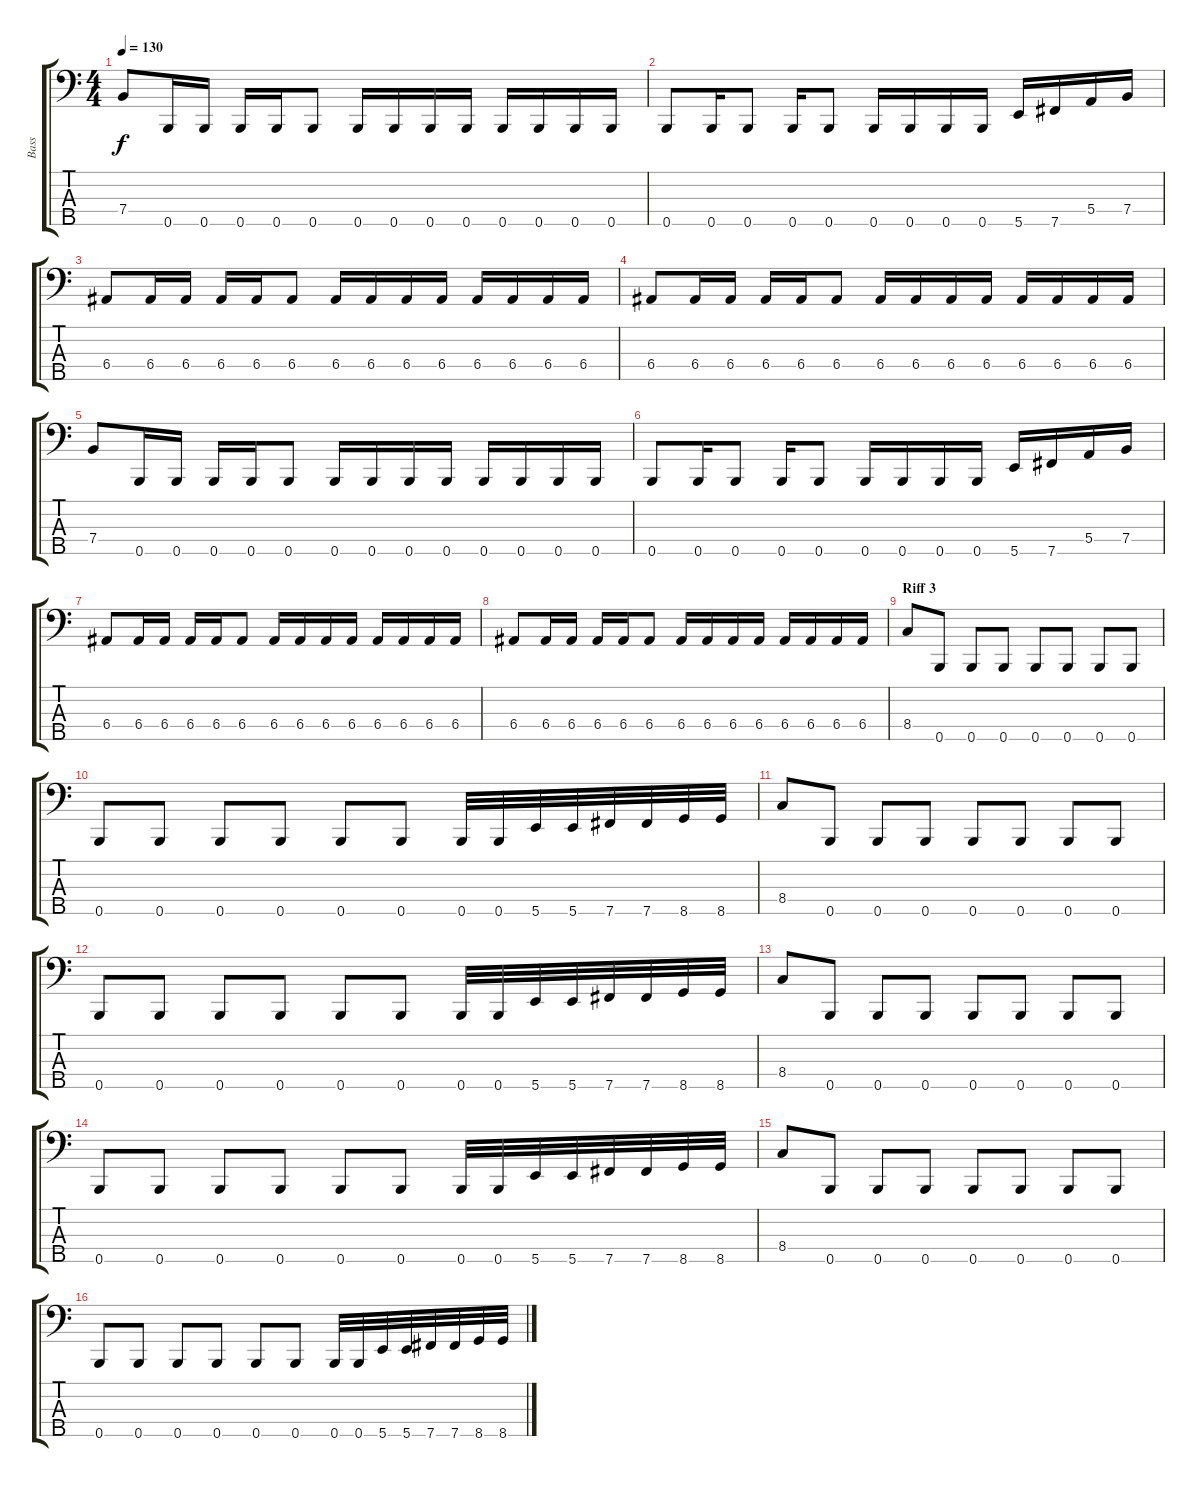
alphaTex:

\track ("Bass" "Bass") {instrument electricbassfinger}
\staff {score tabs}
\tuning (G2 D2 A1 E1 B0) {hide}
\ts (4 4)
\tempo 130
\clef f4
\ks c
7.4.8{dy f} 0.5.16 0.5.16 0.5.16 0.5.16 0.5.8 0.5.16 0.5.16 0.5.16 0.5.16 0.5.16 0.5.16 0.5.16 0.5.16 |
0.5.8 0.5.16 0.5.8 0.5.16 0.5.8 0.5.16 0.5.16 0.5.16 0.5.16 5.5.16 7.5.16 5.4.16 7.4.16 |
6.4.8 6.4.16 6.4.16 6.4.16 6.4.16 6.4.8 6.4.16 6.4.16 6.4.16 6.4.16 6.4.16 6.4.16 6.4.16 6.4.16 |
6.4.8 6.4.16 6.4.16 6.4.16 6.4.16 6.4.8 6.4.16 6.4.16 6.4.16 6.4.16 6.4.16 6.4.16 6.4.16 6.4.16 |
7.4.8 0.5.16 0.5.16 0.5.16 0.5.16 0.5.8 0.5.16 0.5.16 0.5.16 0.5.16 0.5.16 0.5.16 0.5.16 0.5.16 |
0.5.8 0.5.16 0.5.8 0.5.16 0.5.8 0.5.16 0.5.16 0.5.16 0.5.16 5.5.16 7.5.16 5.4.16 7.4.16 |
6.4.8 6.4.16 6.4.16 6.4.16 6.4.16 6.4.8 6.4.16 6.4.16 6.4.16 6.4.16 6.4.16 6.4.16 6.4.16 6.4.16 |
6.4.8 6.4.16 6.4.16 6.4.16 6.4.16 6.4.8 6.4.16 6.4.16 6.4.16 6.4.16 6.4.16 6.4.16 6.4.16 6.4.16 |
\section ("" "Riff 3")
8.4.8 0.5.8 0.5.8 0.5.8 0.5.8 0.5.8 0.5.8 0.5.8 |
0.5.8 0.5.8 0.5.8 0.5.8 0.5.8 0.5.8 0.5.32 0.5.32 5.5.32 5.5.32 7.5.32 7.5.32 8.5.32 8.5.32 |
8.4.8 0.5.8 0.5.8 0.5.8 0.5.8 0.5.8 0.5.8 0.5.8 |
0.5.8 0.5.8 0.5.8 0.5.8 0.5.8 0.5.8 0.5.32 0.5.32 5.5.32 5.5.32 7.5.32 7.5.32 8.5.32 8.5.32 |
8.4.8 0.5.8 0.5.8 0.5.8 0.5.8 0.5.8 0.5.8 0.5.8 |
0.5.8 0.5.8 0.5.8 0.5.8 0.5.8 0.5.8 0.5.32 0.5.32 5.5.32 5.5.32 7.5.32 7.5.32 8.5.32 8.5.32 |
8.4.8 0.5.8 0.5.8 0.5.8 0.5.8 0.5.8 0.5.8 0.5.8 |
0.5.8 0.5.8 0.5.8 0.5.8 0.5.8 0.5.8 0.5.32 0.5.32 5.5.32 5.5.32 7.5.32 7.5.32 8.5.32 8.5.32
